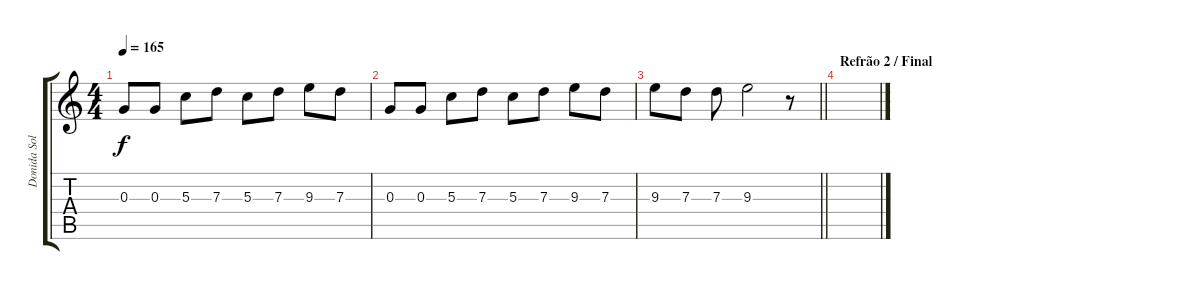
\track ("Donida Solo" "Donida Sol") {instrument distortionguitar}
\staff {score tabs}
\tuning (E4 B3 G3 D3 A2 E2) {hide}
\ts (4 4)
\tempo 165
\clef g2
\ks c
0.3.8{dy f} 0.3.8 5.3.8 7.3.8 5.3.8 7.3.8 9.3.8 7.3.8 |
0.3.8 0.3.8 5.3.8 7.3.8 5.3.8 7.3.8 9.3.8 7.3.8 |
\barLineRight lightlight
9.3.8 7.3.8 7.3.8 9.3.2 r.8 |
\section ("" "Refrão 2 / Final")
